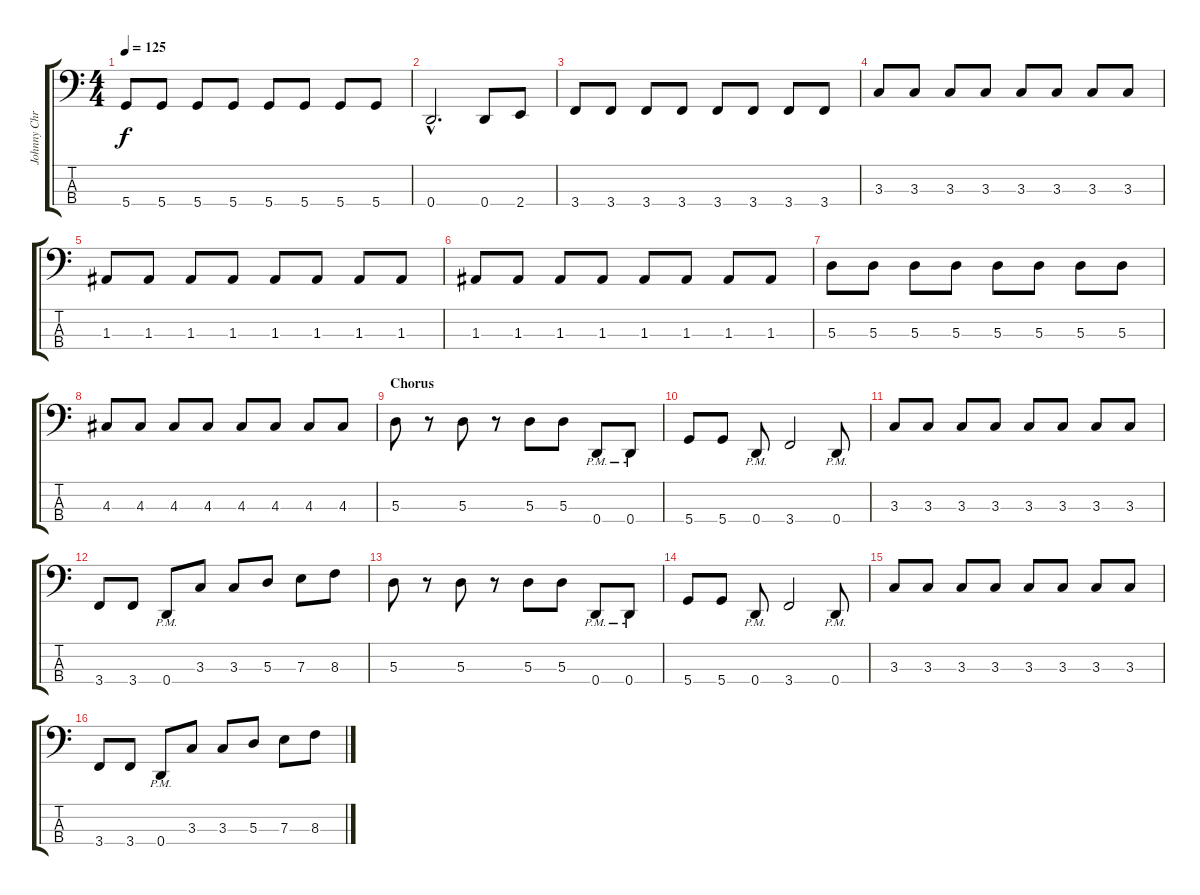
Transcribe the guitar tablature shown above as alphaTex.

\track ("Johnny Christ" "Johnny Chr") {instrument electricbasspick}
\staff {score tabs}
\tuning (G2 D2 A1 D1) {hide}
\ts (4 4)
\tempo 125
\clef f4
\ks c
5.4.8{dy f} 5.4.8 5.4.8 5.4.8 5.4.8 5.4.8 5.4.8 5.4.8 |
0.4{hac}.2{d} 0.4.8 2.4.8 |
3.4.8 3.4.8 3.4.8 3.4.8 3.4.8 3.4.8 3.4.8 3.4.8 |
3.3.8 3.3.8 3.3.8 3.3.8 3.3.8 3.3.8 3.3.8 3.3.8 |
1.3.8 1.3.8 1.3.8 1.3.8 1.3.8 1.3.8 1.3.8 1.3.8 |
1.3.8 1.3.8 1.3.8 1.3.8 1.3.8 1.3.8 1.3.8 1.3.8 |
5.3.8 5.3.8 5.3.8 5.3.8 5.3.8 5.3.8 5.3.8 5.3.8 |
4.3.8 4.3.8 4.3.8 4.3.8 4.3.8 4.3.8 4.3.8 4.3.8 |
\section ("" "Chorus")
5.3.8 r.8 5.3.8 r.8 5.3.8 5.3.8 0.4{pm}.8 0.4{pm}.8 |
5.4.8 5.4.8 0.4{pm}.8 3.4.2 0.4{pm}.8 |
3.3.8 3.3.8 3.3.8 3.3.8 3.3.8 3.3.8 3.3.8 3.3.8 |
3.4.8 3.4.8 0.4{pm}.8 3.3.8 3.3.8 5.3.8 7.3.8 8.3.8 |
5.3.8 r.8 5.3.8 r.8 5.3.8 5.3.8 0.4{pm}.8 0.4{pm}.8 |
5.4.8 5.4.8 0.4{pm}.8 3.4.2 0.4{pm}.8 |
3.3.8 3.3.8 3.3.8 3.3.8 3.3.8 3.3.8 3.3.8 3.3.8 |
3.4.8 3.4.8 0.4{pm}.8 3.3.8 3.3.8 5.3.8 7.3.8 8.3.8
